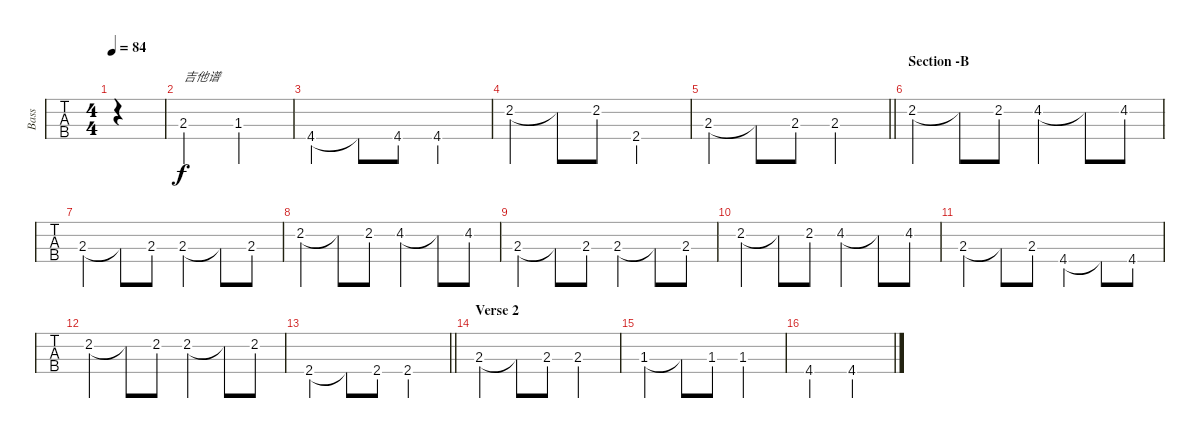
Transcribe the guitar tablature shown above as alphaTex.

\track ("Bass" "Bass") {instrument electricbassfinger}
\staff {tabs}
\tuning (G2 D2 A1 E1) {hide}
\ts (4 4)
\tempo 84
\clef f4
\ks c
|
2.3.2{txt "吉他谱"} 1.3.2 |
4.4.4 4.4{t}.8 4.4.8 4.4.2 |
2.2.4 2.2{t}.8 2.2.8 2.4.2 |
\barLineRight lightlight
2.3.4 2.3{t}.8 2.3.8 2.3.2 |
\section ("" "Section -B")
2.2.4 2.2{t}.8 2.2.8 4.2.4 4.2{t}.8 4.2.8 |
2.3.4 2.3{t}.8 2.3.8 2.3.4 2.3{t}.8 2.3.8 |
2.2.4 2.2{t}.8 2.2.8 4.2.4 4.2{t}.8 4.2.8 |
2.3.4 2.3{t}.8 2.3.8 2.3.4 2.3{t}.8 2.3.8 |
2.2.4 2.2{t}.8 2.2.8 4.2.4 4.2{t}.8 4.2.8 |
2.3.4 2.3{t}.8 2.3.8 4.4.4 4.4{t}.8 4.4.8 |
2.2.4 2.2{t}.8 2.2.8 2.2.4 2.2{t}.8 2.2.8 |
\barLineRight lightlight
2.4.4 2.4{t}.8 2.4.8 2.4.2 |
\section ("" "Verse 2")
2.3.4 2.3{t}.8 2.3.8 2.3.2 |
1.3.4 1.3{t}.8 1.3.8 1.3.2 |
4.4.2 4.4.2
